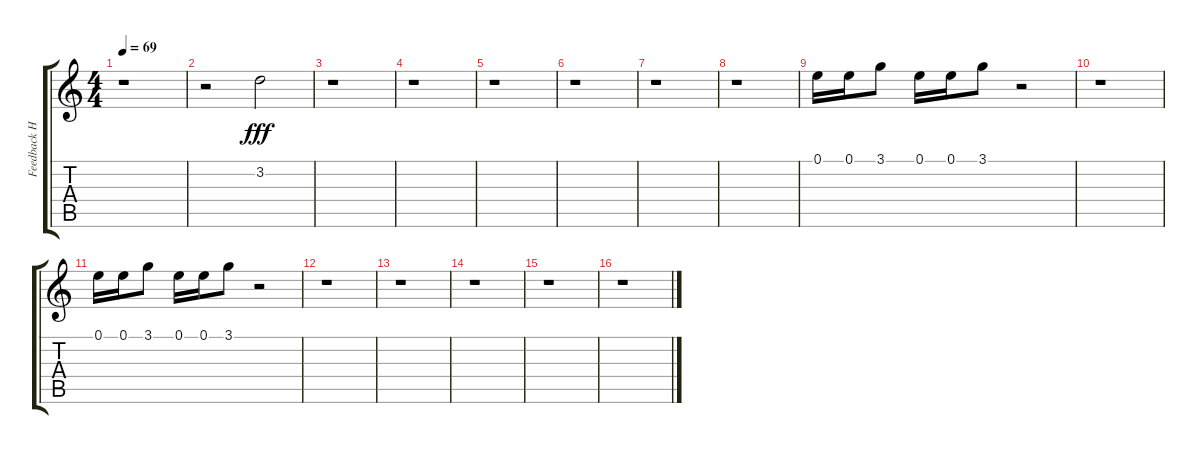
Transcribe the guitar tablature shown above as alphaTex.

\track ("Feedback Harmonic guitar" "Feedback H") {instrument guitarharmonics}
\staff {score tabs}
\tuning (E4 B3 G3 D3 A2 E2) {hide}
\ts (4 4)
\tempo 69
\clef g2
\ks c
r.1{dy f} |
r.2 3.2.2{dy fff} |
r.1 |
r.1 |
r.1 |
r.1 |
r.1 |
r.1 |
0.1.16 0.1.16 3.1.8 0.1.16 0.1.16 3.1.8 r.2 |
r.1 |
0.1.16 0.1.16 3.1.8 0.1.16 0.1.16 3.1.8 r.2 |
r.1 |
r.1 |
r.1 |
r.1 |
r.1
